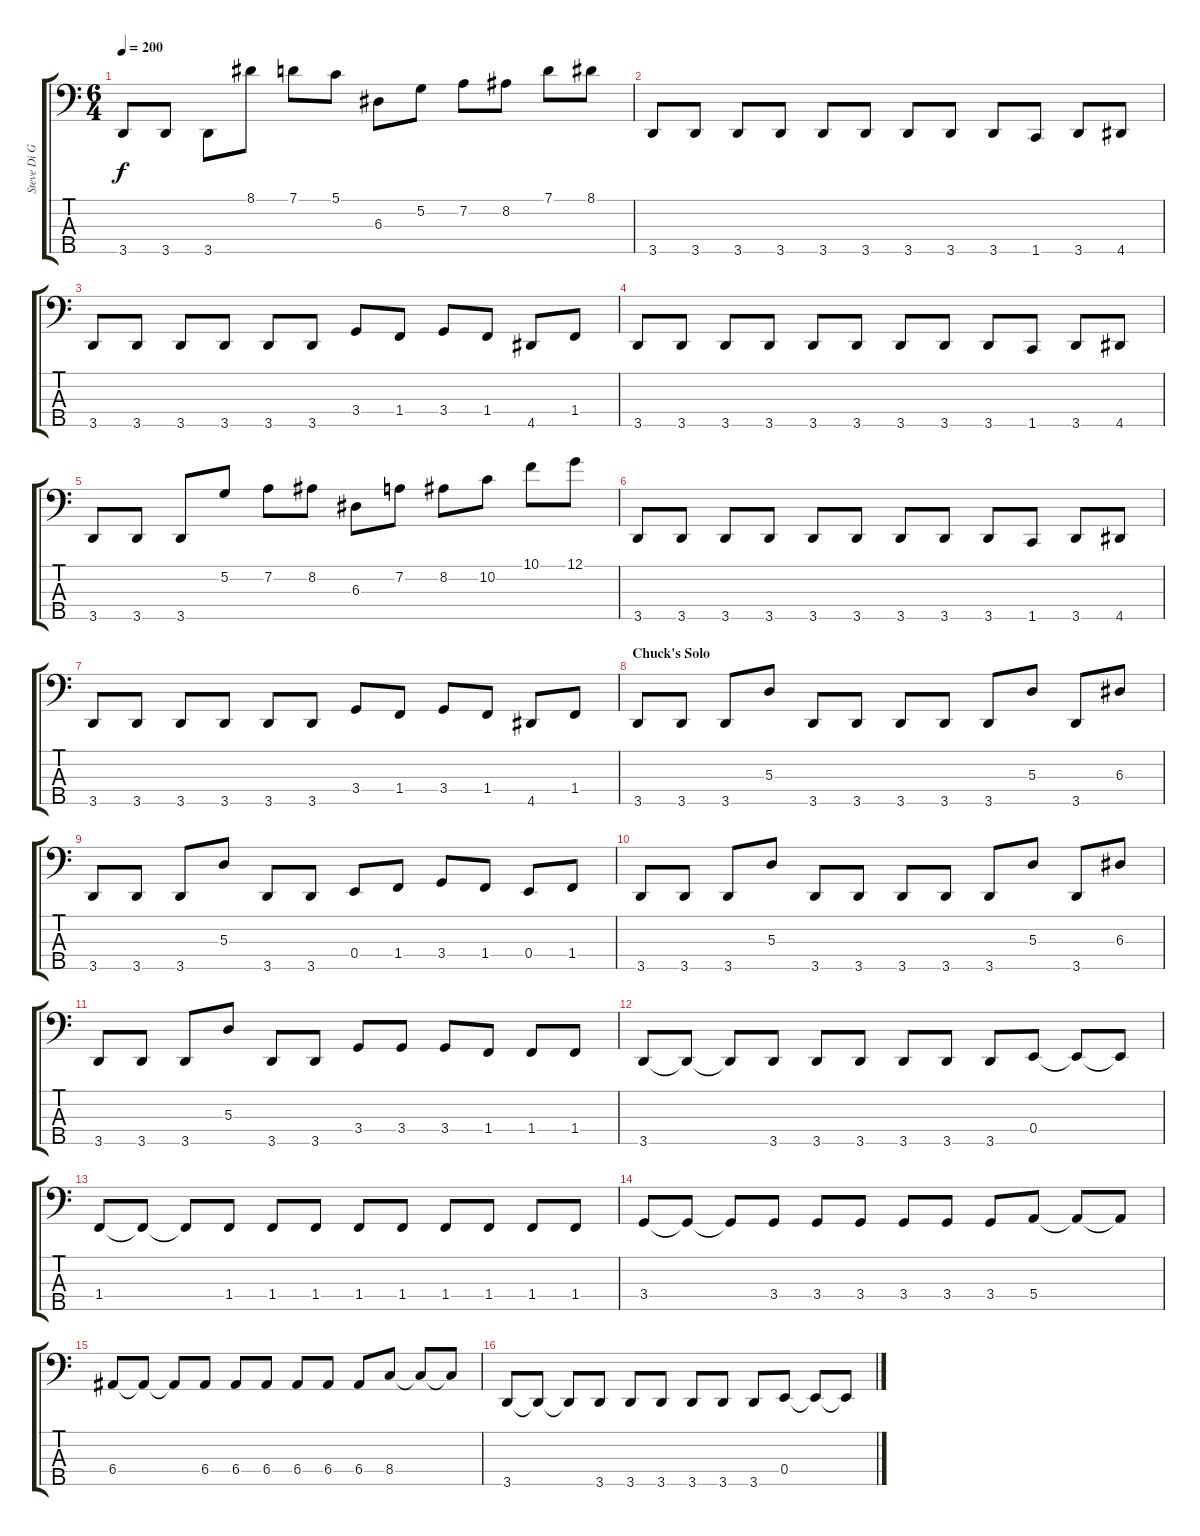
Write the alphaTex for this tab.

\track ("Steve Di Giorgio" "Steve Di G") {instrument fretlessbass}
\staff {score tabs}
\tuning (G2 D2 A1 E1 B0) {hide}
\ts (6 4)
\tempo 200
\clef f4
\ks c
3.5.8{dy f} 3.5.8 3.5.8 8.1.8 7.1.8 5.1.8 6.3.8 5.2.8 7.2.8 8.2.8 7.1.8 8.1.8 |
3.5.8 3.5.8 3.5.8 3.5.8 3.5.8 3.5.8 3.5.8 3.5.8 3.5.8 1.5.8 3.5.8 4.5.8 |
3.5.8 3.5.8 3.5.8 3.5.8 3.5.8 3.5.8 3.4.8 1.4.8 3.4.8 1.4.8 4.5.8 1.4.8 |
3.5.8 3.5.8 3.5.8 3.5.8 3.5.8 3.5.8 3.5.8 3.5.8 3.5.8 1.5.8 3.5.8 4.5.8 |
3.5.8 3.5.8 3.5.8 5.2.8 7.2.8 8.2.8 6.3.8 7.2.8 8.2.8 10.2.8 10.1.8 12.1.8 |
3.5.8 3.5.8 3.5.8 3.5.8 3.5.8 3.5.8 3.5.8 3.5.8 3.5.8 1.5.8 3.5.8 4.5.8 |
3.5.8 3.5.8 3.5.8 3.5.8 3.5.8 3.5.8 3.4.8 1.4.8 3.4.8 1.4.8 4.5.8 1.4.8 |
\section ("" "Chuck's Solo")
3.5.8 3.5.8 3.5.8 5.3.8 3.5.8 3.5.8 3.5.8 3.5.8 3.5.8 5.3.8 3.5.8 6.3.8 |
3.5.8 3.5.8 3.5.8 5.3.8 3.5.8 3.5.8 0.4.8 1.4.8 3.4.8 1.4.8 0.4.8 1.4.8 |
3.5.8 3.5.8 3.5.8 5.3.8 3.5.8 3.5.8 3.5.8 3.5.8 3.5.8 5.3.8 3.5.8 6.3.8 |
3.5.8 3.5.8 3.5.8 5.3.8 3.5.8 3.5.8 3.4.8 3.4.8 3.4.8 1.4.8 1.4.8 1.4.8 |
3.5.8 3.5{t}.8 3.5{t}.8 3.5.8 3.5.8 3.5.8 3.5.8 3.5.8 3.5.8 0.4.8 0.4{t}.8 0.4{t}.8 |
1.4.8 1.4{t}.8 1.4{t}.8 1.4.8 1.4.8 1.4.8 1.4.8 1.4.8 1.4.8 1.4.8 1.4.8 1.4.8 |
3.4.8 3.4{t}.8 3.4{t}.8 3.4.8 3.4.8 3.4.8 3.4.8 3.4.8 3.4.8 5.4.8 5.4{t}.8 5.4{t}.8 |
6.4.8 6.4{t}.8 6.4{t}.8 6.4.8 6.4.8 6.4.8 6.4.8 6.4.8 6.4.8 8.4.8 8.4{t}.8 8.4{t}.8 |
3.5.8 3.5{t}.8 3.5{t}.8 3.5.8 3.5.8 3.5.8 3.5.8 3.5.8 3.5.8 0.4.8 0.4{t}.8 0.4{t}.8
